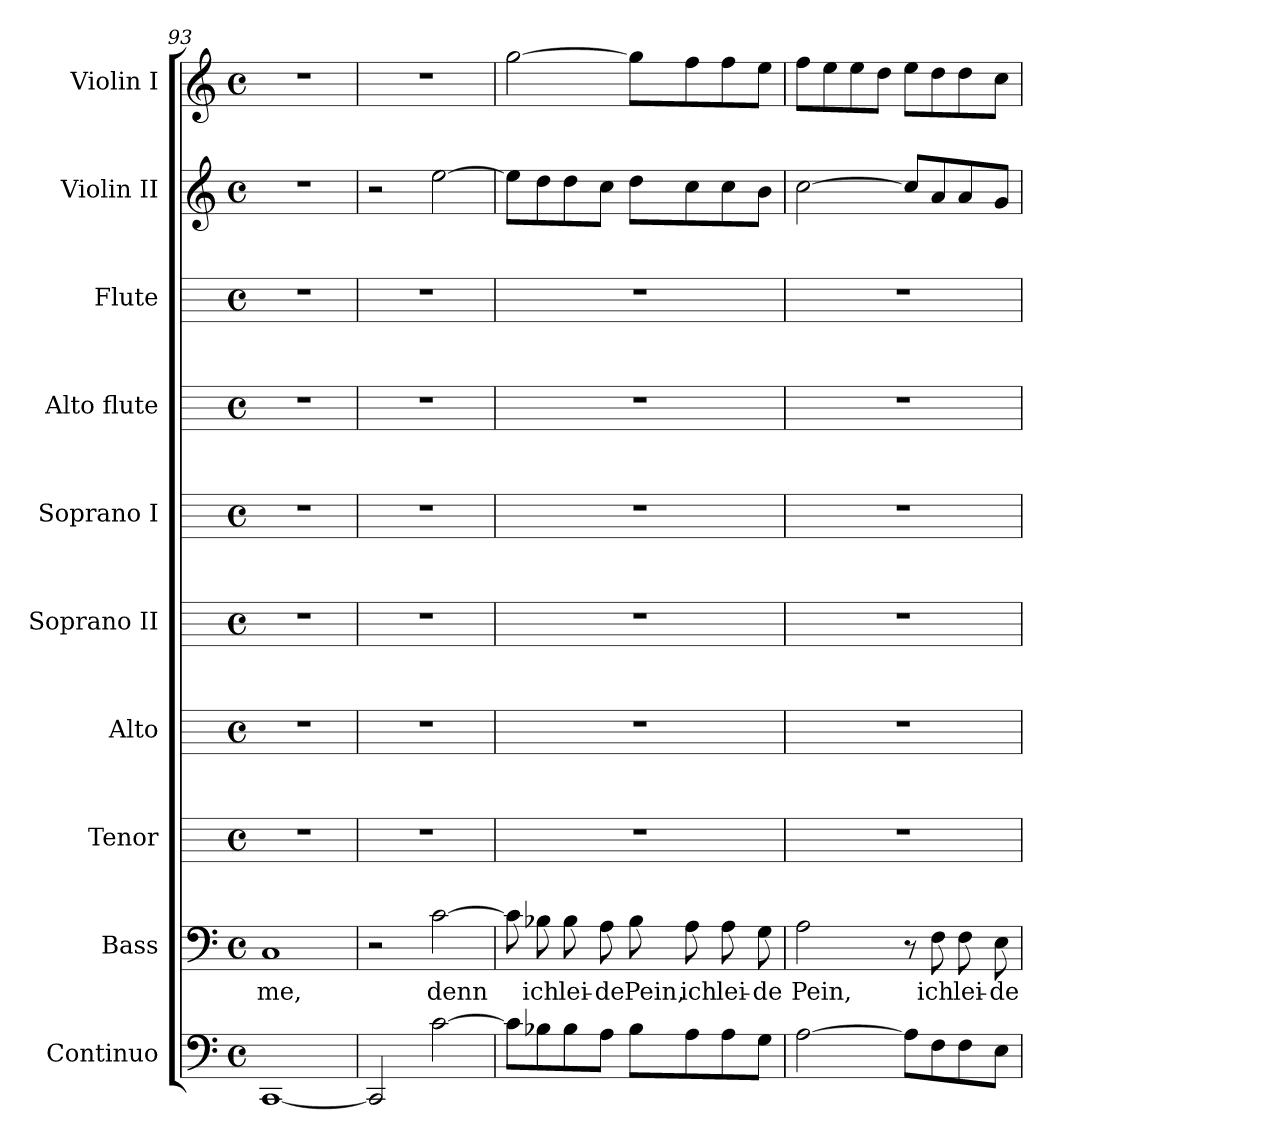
**kern	**kern	**text	**kern	**kern	**kern	**kern	**kern	**kern	**kern	**kern
*part10	*part9	*part9	*part8	*part7	*part6	*part5	*part4	*part3	*part2	*part1
*staff10	*staff9	*staff9	*staff8	*staff7	*staff6	*staff5	*staff4	*staff3	*staff2	*staff1
*I"Continuo	*I"Bass	*	*I"Tenor	*I"Alto	*I"Soprano II	*I"Soprano I	*I"Alto flute	*I"Flute	*I"Violin II	*I"Violin I
*I'Continuo	*I'Bass	*	*I'Tenor	*I'Alto	*I'Soprano II	*I'Soprano I	*I'Alto flute	*I'Flute	*I'Violin II	*I'Violin I
*clefF4	*clefF4	*	*	*	*	*	*	*	*clefG2	*clefG2
*k[]	*k[]	*	*	*	*	*	*	*	*k[]	*k[]
*C:	*C:	*	*	*	*	*	*	*	*C:	*C:
*M4/4	*M4/4	*	*M4/4	*M4/4	*M4/4	*M4/4	*M4/4	*M4/4	*M4/4	*M4/4
*met(c)	*met(c)	*	*met(c)	*met(c)	*met(c)	*met(c)	*met(c)	*met(c)	*met(c)	*met(c)
=93	=93	=93	=93	=93	=93	=93	=93	=93	=93	=93
!	!	!LO:LY:b	!	!	!	!	!	!	!	!
[1CC	1C	me,	1r	1r	1r	1r	1r	1r	1r	1r
=94	=94	=94	=94	=94	=94	=94	=94	=94	=94	=94
2CC]	2r	.	1r	1r	1r	1r	1r	1r	2r	1r
!	!	!LO:LY:b	!	!	!	!	!	!	!	!
[2c	[2c	denn	.	.	.	.	.	.	[2ee	.
=95	=95	=95	=95	=95	=95	=95	=95	=95	=95	=95
8cL]	8c]	.	1r	1r	1r	1r	1r	1r	8eeL]	[2gg
!	!	!LO:LY:b	!	!	!	!	!	!	!	!
8B-X	8B-X	ich	.	.	.	.	.	.	8dd	.
!	!	!LO:LY:b	!	!	!	!	!	!	!	!
8B-	8B-	lei-	.	.	.	.	.	.	8dd	.
!	!	!LO:LY:b	!	!	!	!	!	!	!	!
8AJ	8A	-de	.	.	.	.	.	.	8ccJ	.
!	!	!LO:LY:b	!	!	!	!	!	!	!	!
8B-L	8B-	Pein,	.	.	.	.	.	.	8ddL	8ggL]
!	!	!LO:LY:b	!	!	!	!	!	!	!	!
8A	8A	ich	.	.	.	.	.	.	8cc	8ff
!	!	!LO:LY:b	!	!	!	!	!	!	!	!
8A	8A	lei-	.	.	.	.	.	.	8cc	8ff
!	!	!LO:LY:b	!	!	!	!	!	!	!	!
8GJ	8G	-de	.	.	.	.	.	.	8bJ	8eeJ
=96	=96	=96	=96	=96	=96	=96	=96	=96	=96	=96
!	!	!LO:LY:b	!	!	!	!	!	!	!	!
[2A	2A	Pein,	1r	1r	1r	1r	1r	1r	[2cc	8ffL
.	.	.	.	.	.	.	.	.	.	8ee
.	.	.	.	.	.	.	.	.	.	8ee
.	.	.	.	.	.	.	.	.	.	8ddJ
8AL]	8r	.	.	.	.	.	.	.	8ccL]	8eeL
!	!	!LO:LY:b	!	!	!	!	!	!	!	!
8F	8F	ich	.	.	.	.	.	.	8a	8dd
!	!	!LO:LY:b	!	!	!	!	!	!	!	!
8F	8F	lei-	.	.	.	.	.	.	8a	8dd
!	!	!LO:LY:b	!	!	!	!	!	!	!	!
8EJ	8E	-de	.	.	.	.	.	.	8gJ	8ccJ
=	=	=	=	=	=	=	=	=	=	=
*-	*-	*-	*-	*-	*-	*-	*-	*-	*-	*-
